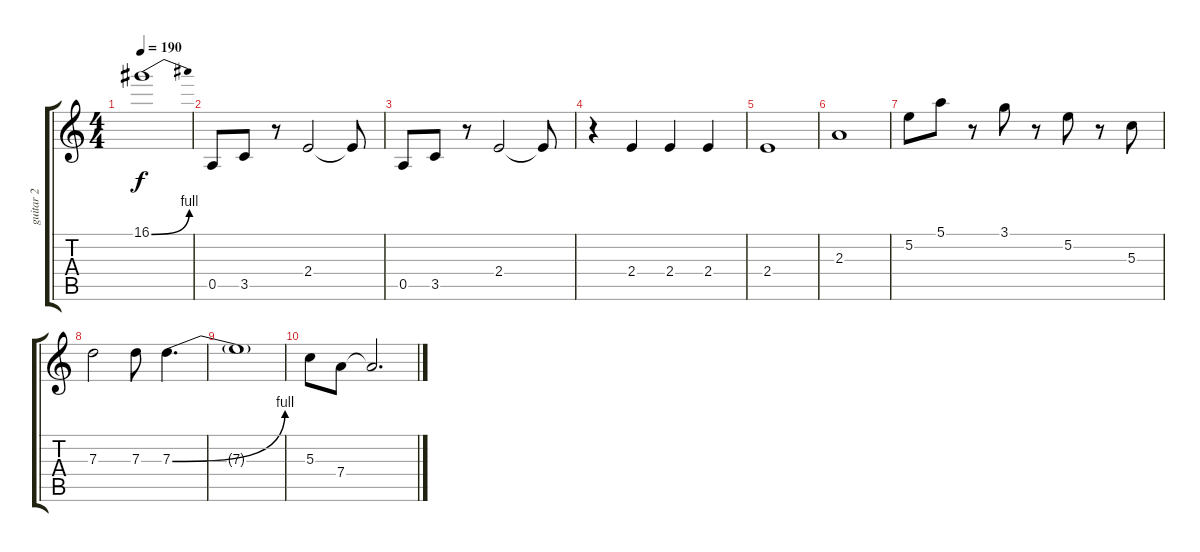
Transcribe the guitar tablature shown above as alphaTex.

\track ("guitar 2" "guitar 2") {instrument distortionguitar}
\staff {score tabs}
\tuning (E4 B3 G3 D3 A2 E2) {hide}
\ts (4 4)
\tempo 190
\clef g2
\ks c
16.1{be (bend 0 0 60 4)}.1{dy f} |
0.5.8 3.5.8 r.8 2.4.2 2.4{t}.8 |
0.5.8 3.5.8 r.8 2.4.2 2.4{t}.8 |
r.4 2.4.4 2.4.4 2.4.4 |
2.4.1 |
2.3.1 |
5.2.8 5.1.8 r.8 3.1.8 r.8 5.2.8 r.8 5.3.8 |
7.3.2 7.3.8 7.3{be (bend 0 0 60 4)}.4{d} |
7.3{t}.1 |
5.3.8 7.4.8 7.4{t}.2{d}
